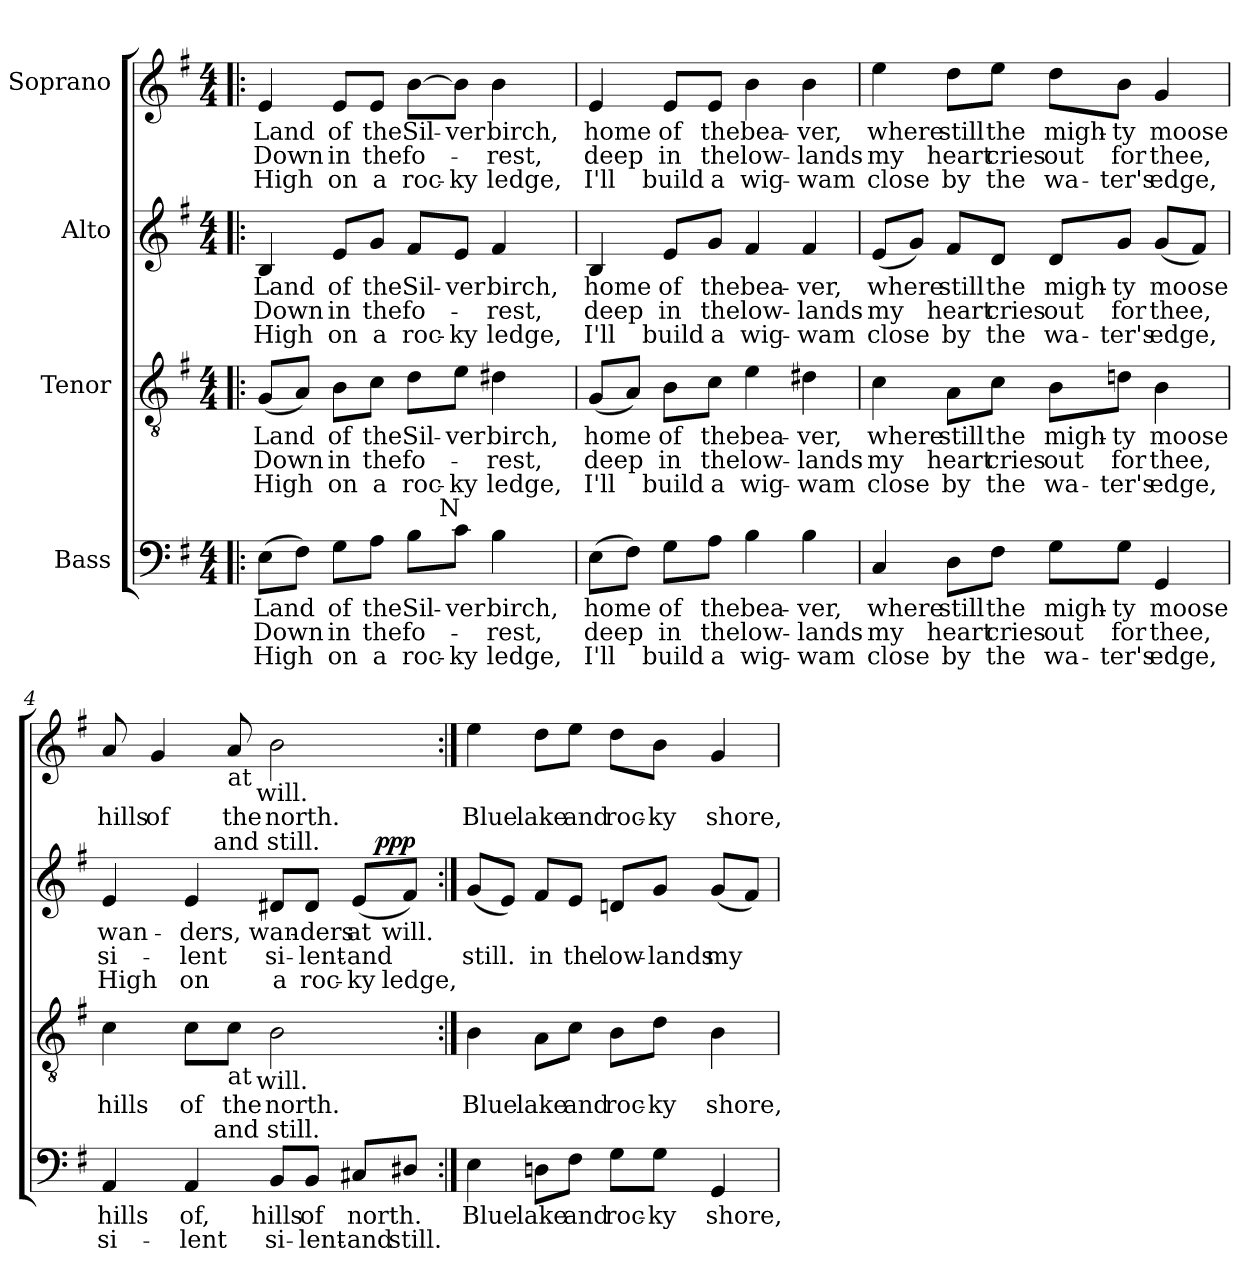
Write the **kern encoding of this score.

**kern	**text	**text	**text	**kern	**text	**text	**text	**kern	**text	**text	**text	**dynam	**kern	**text	**text	**text
*part4	*part4	*part4	*part4	*part3	*part3	*part3	*part3	*part2	*part2	*part2	*part2	*part2	*part1	*part1	*part1	*part1
*staff4	*staff4	*staff4	*staff4	*staff3	*staff3	*staff3	*staff3	*staff2	*staff2	*staff2	*staff2	*staff2	*staff1	*staff1	*staff1	*staff1
*I"Bass	*	*	*	*I"Tenor	*	*	*	*I"Alto	*	*	*	*	*I"Soprano	*	*	*
*clefF4	*	*	*	*clefGv2	*	*	*	*clefG2	*	*	*	*	*clefG2	*	*	*
*k[f#]	*	*	*	*k[f#]	*	*	*	*k[f#]	*	*	*	*	*k[f#]	*	*	*
*G:	*	*	*	*G:	*	*	*	*G:	*	*	*	*	*G:	*	*	*
*M4/4	*	*	*	*M4/4	*	*	*	*M4/4	*	*	*	*	*M4/4	*	*	*
=1!|:	=1!|:	=1!|:	=1!|:	=1!|:	=1!|:	=1!|:	=1!|:	=1!|:	=1!|:	=1!|:	=1!|:	=1!|:	=1!|:	=1!|:	=1!|:	=1!|:
!	!LO:LY:b	!LO:LY:b	!LO:LY:b	!	!LO:LY:b	!LO:LY:b	!LO:LY:b	!	!LO:LY:b	!LO:LY:b	!LO:LY:b	!	!	!LO:LY:b	!LO:LY:b	!LO:LY:b
*^	*	*	*	*	*	*	*	*	*	*	*	*	*	*	*	*
(>8E\L	2ryy	Land	Down	High	(<8G/L	Land	Down	High	4B/	Land	Down	High	.	4e/	Land	Down	High
8F#\J)	.	.	.	.	8A/J)	.	.	.	.	.	.	.	.	.	.	.	.
!	!	!LO:LY:b	!LO:LY:b	!LO:LY:b	!	!LO:LY:b	!LO:LY:b	!LO:LY:b	!	!LO:LY:b	!LO:LY:b	!LO:LY:b	!	!	!LO:LY:b	!LO:LY:b	!LO:LY:b
8G\L	.	of	in	on	8B\L	of	in	on	8e/L	of	in	on	.	8e/L	of	in	on
!	!	!LO:LY:b	!LO:LY:b	!LO:LY:b	!	!LO:LY:b	!LO:LY:b	!LO:LY:b	!	!LO:LY:b	!LO:LY:b	!LO:LY:b	!	!	!LO:LY:b	!LO:LY:b	!LO:LY:b
8A\J	.	the	the	a	8c\J	the	the	a	8g/J	the	the	a	.	8e/J	the	the	a
!	!	!LO:LY:b	!LO:LY:b	!LO:LY:b	!	!LO:LY:b	!LO:LY:b	!LO:LY:b	!	!LO:LY:b	!LO:LY:b	!LO:LY:b	!	!	!LO:LY:b	!LO:LY:b	!LO:LY:b
8B\L	16.ryy	Sil-	fo-	roc-	8d\L	Sil-	fo-	roc-	8f#/L	Sil-	fo-	roc-	.	[>8b\L	Sil-	fo-	roc-
!	!LO:TX:a:t=N	!	!	!	!	!	!	!	!	!	!	!	!	!	!	!	!
.	4ryy	.	.	.	.	.	.	.	.	.	.	.	.	.	.	.	.
!	!	!LO:LY:b	!	!LO:LY:b	!	!LO:LY:b	!	!LO:LY:b	!	!LO:LY:b	!	!LO:LY:b	!	!	!LO:LY:b	!	!LO:LY:b
8c\J	.	-ver	.	-ky	8e\J	-ver	.	-ky	8e/J	-ver	.	-ky	.	8b\J]	-ver	.	-ky
!	!	!LO:LY:b	!LO:LY:b	!LO:LY:b	!	!LO:LY:b	!LO:LY:b	!LO:LY:b	!	!LO:LY:b	!LO:LY:b	!LO:LY:b	!	!	!LO:LY:b	!LO:LY:b	!LO:LY:b
4B\	.	birch,	-rest,	ledge,	4d#X\	birch,	-rest,	ledge,	4f#/	birch,	-rest,	ledge,	.	4b\	birch,	-rest,	ledge,
.	8ryy	.	.	.	.	.	.	.	.	.	.	.	.	.	.	.	.
.	32ryy	.	.	.	.	.	.	.	.	.	.	.	.	.	.	.	.
=2	=2	=2	=2	=2	=2	=2	=2	=2	=2	=2	=2	=2	=2	=2	=2	=2	=2
!	!	!LO:LY:b	!LO:LY:b	!LO:LY:b	!	!LO:LY:b	!LO:LY:b	!LO:LY:b	!	!LO:LY:b	!LO:LY:b	!LO:LY:b	!	!	!LO:LY:b	!LO:LY:b	!LO:LY:b
*v	*v	*	*	*	*	*	*	*	*	*	*	*	*	*	*	*	*
(>8E\L	home	deep	I'll	(<8G/L	home	deep	I'll	4B/	home	deep	I'll	.	4e/	home	deep	I'll
8F#\J)	.	.	.	8A/J)	.	.	.	.	.	.	.	.	.	.	.	.
!	!LO:LY:b	!LO:LY:b	!LO:LY:b	!	!LO:LY:b	!LO:LY:b	!LO:LY:b	!	!LO:LY:b	!LO:LY:b	!LO:LY:b	!	!	!LO:LY:b	!LO:LY:b	!LO:LY:b
8G\L	of	in	build	8B\L	of	in	build	8e/L	of	in	build	.	8e/L	of	in	build
!	!LO:LY:b	!LO:LY:b	!LO:LY:b	!	!LO:LY:b	!LO:LY:b	!LO:LY:b	!	!LO:LY:b	!LO:LY:b	!LO:LY:b	!	!	!LO:LY:b	!LO:LY:b	!LO:LY:b
8A\J	the	the	a	8c\J	the	the	a	8g/J	the	the	a	.	8e/J	the	the	a
!	!LO:LY:b	!LO:LY:b	!LO:LY:b	!	!LO:LY:b	!LO:LY:b	!LO:LY:b	!	!LO:LY:b	!LO:LY:b	!LO:LY:b	!	!	!LO:LY:b	!LO:LY:b	!LO:LY:b
4B\	bea-	low-	wig-	4e\	bea-	low-	wig-	4f#/	bea-	low-	wig-	.	4b\	bea-	low-	wig-
!	!LO:LY:b	!LO:LY:b	!LO:LY:b	!	!LO:LY:b	!LO:LY:b	!LO:LY:b	!	!LO:LY:b	!LO:LY:b	!LO:LY:b	!	!	!LO:LY:b	!LO:LY:b	!LO:LY:b
4B\	-ver,	-lands	-wam	4d#X\	-ver,	-lands	-wam	4f#/	-ver,	-lands	-wam	.	4b\	-ver,	-lands	-wam
=3	=3	=3	=3	=3	=3	=3	=3	=3	=3	=3	=3	=3	=3	=3	=3	=3
!	!LO:LY:b	!LO:LY:b	!LO:LY:b	!	!LO:LY:b	!LO:LY:b	!LO:LY:b	!	!LO:LY:b	!LO:LY:b	!LO:LY:b	!	!	!LO:LY:b	!LO:LY:b	!LO:LY:b
4C/	where	my	close	4c\	where	my	close	(<8e/L	where	my	close	.	4ee\	where	my	close
.	.	.	.	.	.	.	.	8g/J)	.	.	.	.	.	.	.	.
!	!LO:LY:b	!LO:LY:b	!LO:LY:b	!	!LO:LY:b	!LO:LY:b	!LO:LY:b	!	!LO:LY:b	!LO:LY:b	!LO:LY:b	!	!	!LO:LY:b	!LO:LY:b	!LO:LY:b
8D\L	still	heart	by	8A\L	still	heart	by	8f#/L	still	heart	by	.	8dd\L	still	heart	by
!	!LO:LY:b	!LO:LY:b	!LO:LY:b	!	!LO:LY:b	!LO:LY:b	!LO:LY:b	!	!LO:LY:b	!LO:LY:b	!LO:LY:b	!	!	!LO:LY:b	!LO:LY:b	!LO:LY:b
8F#\J	the	cries	the	8c\J	the	cries	the	8d/J	the	cries	the	.	8ee\J	the	cries	the
!	!LO:LY:b	!LO:LY:b	!LO:LY:b	!	!LO:LY:b	!LO:LY:b	!LO:LY:b	!	!LO:LY:b	!LO:LY:b	!LO:LY:b	!	!	!LO:LY:b	!LO:LY:b	!LO:LY:b
8G\L	migh-	out	wa-	8B\L	migh-	out	wa-	8d/L	migh-	out	wa-	.	8dd\L	migh-	out	wa-
!	!LO:LY:b:rj	!LO:LY:b:rj	!LO:LY:b:rj	!	!LO:LY:b:rj	!LO:LY:b:rj	!LO:LY:b:rj	!	!LO:LY:b:rj	!LO:LY:b:rj	!LO:LY:b:rj	!	!	!LO:LY:b:rj	!LO:LY:b:rj	!LO:LY:b:rj
8G\J	-ty	for	-ter's	8dn\J	-ty	for	-ter's	8g/J	-ty	for	-ter's	.	8b\J	-ty	for	-ter's
!	!LO:LY:b	!LO:LY:b	!LO:LY:b	!	!LO:LY:b	!LO:LY:b	!LO:LY:b	!	!LO:LY:b	!LO:LY:b	!LO:LY:b	!	!	!LO:LY:b	!LO:LY:b	!LO:LY:b
4GG/	moose	thee,	edge,	4B\	moose	thee,	edge,	(<8g/L	moose	thee,	edge,	.	4g/	moose	thee,	edge,
.	.	.	.	.	.	.	.	8f#/J)	.	.	.	.	.	.	.	.
!!LO:LB:g=z
=4	=4	=4	=4	=4	=4	=4	=4	=4	=4	=4	=4	=4	=4	=4	=4	=4
!	!	!	!	!	!	!	!	!	!	!	!	!	!LO:TX:b:t=wan-ders	!	!	!
!	!	!	!	!	!	!	!	!LO:TX:a:t=si - lent	!	!	!	!	!	!	!	!
!	!	!	!	!LO:TX:b:t=wan - ders	!	!	!	!	!	!	!	!	!	!	!	!
!LO:TX:a:t=si - lent	!	!	!	!	!	!	!	!	!	!	!	!	!	!	!	!
!	!LO:LY:b	!LO:LY:b	!	!	!LO:LY:b	!	!	!	!LO:LY:b	!LO:LY:b	!LO:LY:b	!	!	!LO:LY:b	!	!
*^	*	*	*	*^	*	*	*	*^	*	*	*	*	*^	*	*	*
*	*	*	*	*	*	*	*	*	*	*	*^	*	*	*	*	*	*	*	*	*
4AA/	4ryy	hills	si-	.	4c\	4...ryy	hills	.	.	4e/	2ryy	4ryy	wan-	si-	High	.	8a/	4...ryy	hills	.	.
!	!	!	!	!	!	!	!	!	!	!	!	!	!	!	!	!	!	!	!LO:LY:b	!	!
.	.	.	.	.	.	.	.	.	.	.	.	.	.	.	.	.	4g/	.	of	.	.
!	!	!LO:LY:b	!LO:LY:b	!	!	!	!LO:LY:b:rj	!	!	!	!	!	!LO:LY:b	!LO:LY:b	!LO:LY:b	!	!	!	!	!	!
4AA/	16.ryy	of,	-lent	.	8c\L	.	of	.	.	4e/	.	16.ryy	-ders,	-lent	on	.	.	.	.	.	.
!	!	!	!	!	!	!	!	!	!	!	!	!LO:TX:a:t=and still.	!	!	!	!	!	!	!	!	!
!	!LO:TX:a:t=and still.	!	!	!	!	!	!	!	!	!	!	!	!	!	!	!	!	!	!	!	!
.	2ryy	.	.	.	.	.	.	.	.	.	.	2ryy	.	.	.	.	.	.	.	.	.
!	!	!	!	!	!	!	!	!	!	!	!	!	!	!	!	!	!LO:TX:b:t=at	!	!	!	!
!	!	!	!	!	!LO:TX:b:t=at	!	!	!	!	!	!	!	!	!	!	!	!	!	!	!	!
!	!	!	!	!	!	!	!LO:LY:b	!	!	!	!	!	!	!	!	!	!	!	!LO:LY:b	!	!
.	.	.	.	.	8c\J	.	the	.	.	.	.	.	.	.	.	.	8a/	.	the	.	.
!	!	!	!	!	!	!	!	!	!	!	!	!	!	!	!	!	!	!LO:TX:b:t=will.	!	!	!
!	!	!	!	!	!	!LO:TX:b:t=will.	!	!	!	!	!	!	!	!	!	!	!	!	!	!	!
.	.	.	.	.	.	2ryy	.	.	.	.	.	.	.	.	.	.	.	2ryy	.	.	.
!	!	!LO:LY:b	!LO:LY:b	!	!	!	!LO:LY:b	!	!	!	!	!	!LO:LY:b	!LO:LY:b	!LO:LY:b	!	!	!	!LO:LY:b	!	!
8BB/L	.	hills	si-	.	2B\	.	north.	.	.	8d#X/L	4ryy	.	wan-	si-	a	.	2b\	.	north.	.	.
!	!	!LO:LY:b	!LO:LY:b	!	!	!	!	!	!	!	!	!	!LO:LY:b:rj	!LO:LY:b:rj	!LO:LY:b:rj	!	!	!	!	!	!
8BB/J	.	of	-lent-	.	.	.	.	.	.	8d#/J	.	.	-ders	-lent-	roc-	.	.	.	.	.	.
!	!	!LO:LY:b	!LO:LY:b	!	!	!	!	!	!	!	!	!	!LO:LY:b	!LO:LY:b	!LO:LY:b	!	!	!	!	!	!
8C#X/L	.	north.	-and	.	.	.	.	.	.	(<8e/L	16ryy	.	at	-and	-ky	.	.	.	.	.	.
!	!	!	!	!	!	!	!	!	!	!	!	!	!	!	!	!LO:DY:b	!	!	!	!	!
.	.	.	.	.	.	.	.	.	.	.	8.ryy	.	.	.	.	ppp	.	.	.	.	.
.	8ryy	.	.	.	.	.	.	.	.	.	.	8ryy	.	.	.	.	.	.	.	.	.
!	!	!	!LO:LY:b	!	!	!	!	!	!	!	!	!	!LO:LY:b	!	!LO:LY:b	!	!	!	!	!	!
8D#X/J	.	.	still.	.	.	.	.	.	.	8f#/J)	.	.	will.	.	ledge,	.	.	.	.	.	.
.	32ryy	.	.	.	.	32ryy	.	.	.	.	.	32ryy	.	.	.	.	.	32ryy	.	.	.
=5:|!	=5:|!	=5:|!	=5:|!	=5:|!	=5:|!	=5:|!	=5:|!	=5:|!	=5:|!	=5:|!	=5:|!	=5:|!	=5:|!	=5:|!	=5:|!	=5:|!	=5:|!	=5:|!	=5:|!	=5:|!	=5:|!
!	!	!LO:LY:b	!	!	!	!	!LO:LY:b	!	!	!	!	!	!	!LO:LY:b	!	!	!	!	!LO:LY:b	!	!
*v	*v	*	*	*	*	*	*	*	*	*v	*v	*v	*	*	*	*	*v	*v	*	*	*
*	*	*	*	*v	*v	*	*	*	*	*	*	*	*	*	*	*	*
4E\	Blue	.	.	4B\	Blue	.	.	(<8g/L	.	still.	.	.	4ee\	Blue	.	.
.	.	.	.	.	.	.	.	8e/J)	.	.	.	.	.	.	.	.
!	!LO:LY:b	!	!	!	!LO:LY:b	!	!	!	!	!LO:LY:b	!	!	!	!LO:LY:b	!	!
8Dn\L	lake	.	.	8A\L	lake	.	.	8f#/L	.	in	.	.	8dd\L	lake	.	.
!	!LO:LY:b	!	!	!	!LO:LY:b	!	!	!	!	!LO:LY:b	!	!	!	!LO:LY:b	!	!
8F#\J	and	.	.	8c\J	and	.	.	8e/J	.	the	.	.	8ee\J	and	.	.
!	!LO:LY:b	!	!	!	!LO:LY:b	!	!	!	!	!LO:LY:b	!	!	!	!LO:LY:b	!	!
8G\L	roc-	.	.	8B\L	roc-	.	.	8dn/L	.	low-	.	.	8dd\L	roc-	.	.
!	!LO:LY:b	!	!	!	!LO:LY:b	!	!	!	!	!LO:LY:b	!	!	!	!LO:LY:b	!	!
8G\J	-ky	.	.	8d\J	-ky	.	.	8g/J	.	-lands	.	.	8b\J	-ky	.	.
!	!LO:LY:b	!	!	!	!LO:LY:b	!	!	!	!	!LO:LY:b	!	!	!	!LO:LY:b	!	!
4GG/	shore,	.	.	4B\	shore,	.	.	(<8g/L	.	my	.	.	4g/	shore,	.	.
.	.	.	.	.	.	.	.	8f#/J)	.	.	.	.	.	.	.	.
=	=	=	=	=	=	=	=	=	=	=	=	=	=	=	=	=
*-	*-	*-	*-	*-	*-	*-	*-	*-	*-	*-	*-	*-	*-	*-	*-	*-
